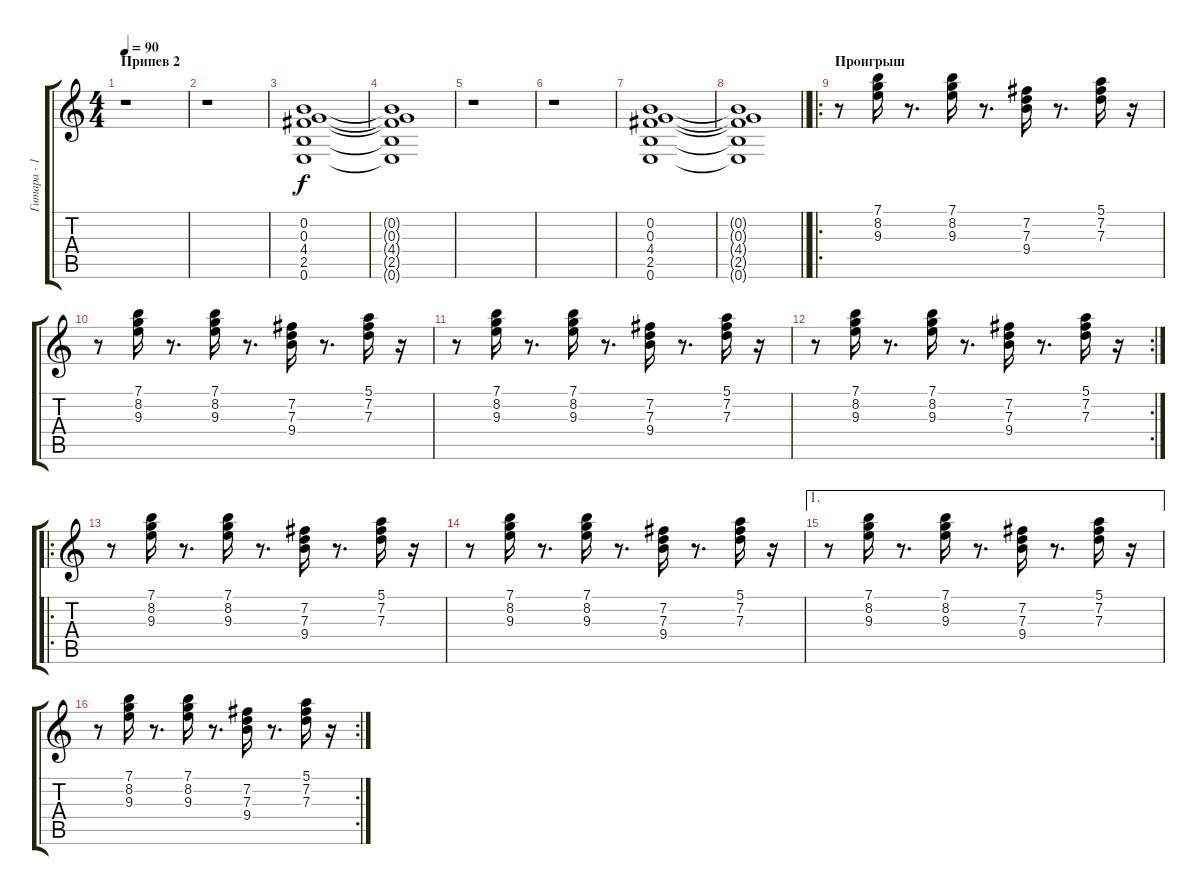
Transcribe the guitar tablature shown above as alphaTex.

\track ("Гитара - 1" "Гитара - 1") {instrument electricguitarclean}
\staff {score tabs}
\tuning (E4 B3 G3 D3 A2 E2) {hide}
\ts (4 4)
\section ("" "Припев 2")
\tempo 90
\clef g2
\ks c
r.1{dy f} |
r.1 |
(0.2 0.3 4.4 2.5 0.6).1 |
(0.2{t} 0.3{t} 4.4{t} 2.5{t} 0.6{t}).1 |
r.1 |
r.1 |
(0.2 0.3 4.4 2.5 0.6).1 |
\barLineRight lightlight
(0.2{t} 0.3{t} 4.4{t} 2.5{t} 0.6{t}).1 |
\ro
\section ("" "Проигрыш")
r.8 (7.1 8.2 9.3).16 r.8{d} (7.1 8.2 9.3).16 r.8{d} (7.2 7.3 9.4).16 r.8{d} (5.1 7.2 7.3).16 r.16 |
r.8 (7.1 8.2 9.3).16 r.8{d} (7.1 8.2 9.3).16 r.8{d} (7.2 7.3 9.4).16 r.8{d} (5.1 7.2 7.3).16 r.16 |
r.8 (7.1 8.2 9.3).16 r.8{d} (7.1 8.2 9.3).16 r.8{d} (7.2 7.3 9.4).16 r.8{d} (5.1 7.2 7.3).16 r.16 |
\rc 2
r.8 (7.1 8.2 9.3).16 r.8{d} (7.1 8.2 9.3).16 r.8{d} (7.2 7.3 9.4).16 r.8{d} (5.1 7.2 7.3).16 r.16 |
\ro
r.8 (7.1 8.2 9.3).16 r.8{d} (7.1 8.2 9.3).16 r.8{d} (7.2 7.3 9.4).16 r.8{d} (5.1 7.2 7.3).16 r.16 |
r.8 (7.1 8.2 9.3).16 r.8{d} (7.1 8.2 9.3).16 r.8{d} (7.2 7.3 9.4).16 r.8{d} (5.1 7.2 7.3).16 r.16 |
\ae 1
r.8 (7.1 8.2 9.3).16 r.8{d} (7.1 8.2 9.3).16 r.8{d} (7.2 7.3 9.4).16 r.8{d} (5.1 7.2 7.3).16 r.16 |
\rc 2
r.8 (7.1 8.2 9.3).16 r.8{d} (7.1 8.2 9.3).16 r.8{d} (7.2 7.3 9.4).16 r.8{d} (5.1 7.2 7.3).16 r.16
